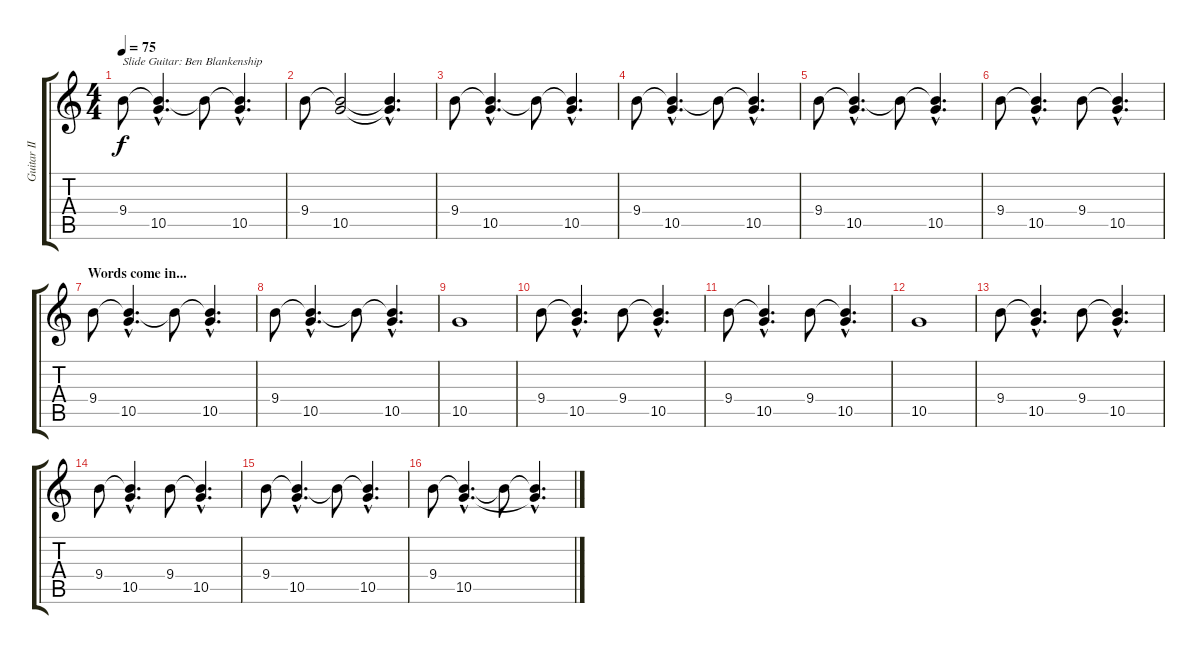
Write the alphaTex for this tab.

\track ("Guitar II . Ben Blankenship" "Guitar II ") {instrument overdrivenguitar}
\staff {score tabs}
\tuning (E4 B3 G3 D3 A2 E2) {hide}
\ts (4 4)
\tempo 75
\clef g2
\ks c
9.4.8{txt "Slide Guitar: Ben Blankenship" dy f volume 13 instrument electricguitarjazz} (9.4{hac t} 10.5{hac}).4{d} 9.4{t}.8 (9.4{hac t} 10.5{hac}).4{d} |
9.4.8 (9.4{t} 10.5).2 (9.4{hac t} 10.5{hac t}).4{d} |
9.4.8 (9.4{hac t} 10.5{hac}).4{d} 9.4{t}.8 (9.4{hac t} 10.5{hac}).4{d} |
9.4.8 (9.4{hac t} 10.5{hac}).4{d} 9.4{t}.8 (9.4{hac t} 10.5{hac}).4{d} |
9.4.8 (9.4{hac t} 10.5{hac}).4{d} 9.4{t}.8 (9.4{hac t} 10.5{hac}).4{d} |
9.4.8 (9.4{hac t} 10.5{hac}).4{d} 9.4.8 (9.4{hac t} 10.5{hac}).4{d} |
\section ("" "Words come in...")
9.4.8 (9.4{hac t} 10.5{hac}).4{d} 9.4{t}.8 (9.4{hac t} 10.5{hac}).4{d} |
9.4.8 (9.4{hac t} 10.5{hac}).4{d} 9.4{t}.8 (9.4{hac t} 10.5{hac}).4{d} |
10.5.1 |
9.4.8 (9.4{hac t} 10.5{hac}).4{d} 9.4.8 (9.4{hac t} 10.5{hac}).4{d} |
9.4.8 (9.4{hac t} 10.5{hac}).4{d} 9.4.8 (9.4{hac t} 10.5{hac}).4{d} |
10.5.1 |
9.4.8 (9.4{hac t} 10.5{hac}).4{d} 9.4.8 (9.4{hac t} 10.5{hac}).4{d} |
9.4.8 (9.4{hac t} 10.5{hac}).4{d} 9.4.8 (9.4{hac t} 10.5{hac}).4{d} |
9.4.8 (9.4{hac t} 10.5{hac}).4{d} 9.4{t}.8 (9.4{hac t} 10.5{hac}).4{d} |
9.4.8 (9.4{hac t} 10.5{hac}).4{d} 9.4{t}.8 (9.4{hac t} 10.5{hac t}).4{d}
